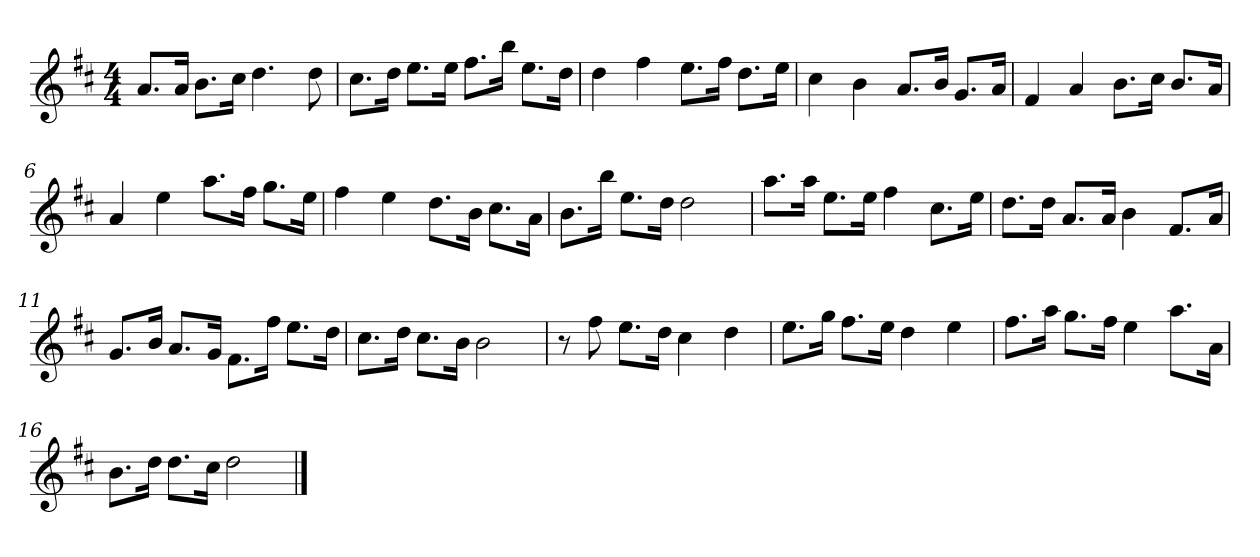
**kern
*part1
*staff1
*k[f#c#]
*M4/4
*MM120
=1
8.aL
16aJk
8.bL
16cc#Jk
4.dd
8dd
=2
8.cc#L
16ddJk
8.eeL
16eeJk
8.ff#L
16bbJk
8.eeL
16ddJk
=3
4dd
4ff#
8.eeL
16ff#Jk
8.ddL
16eeJk
=4
4cc#
4b
8.aL
16bJk
8.gL
16aJk
=5
4f#
4a
8.bL
16cc#Jk
8.bL
16aJk
=6
4a
4ee
8.aaL
16ff#Jk
8.ggL
16eeJk
=7
4ff#
4ee
8.ddL
16bJk
8.cc#L
16aJk
=8
8.bL
16bbJk
8.eeL
16ddJk
2dd
=9
8.aaL
16aaJk
8.eeL
16eeJk
4ff#
8.cc#L
16eeJk
=10
8.ddL
16ddJk
8.aL
16aJk
4b
8.f#L
16aJk
=11
8.gL
16bJk
8.aL
16gJk
8.f#L
16ff#Jk
8.eeL
16ddJk
=12
8.cc#L
16ddJk
8.cc#L
16bJk
2b
=13
8r
8ff#
8.eeL
16ddJk
4cc#
4dd
=14
8.eeL
16ggJk
8.ff#L
16eeJk
4dd
4ee
=15
8.ff#L
16aaJk
8.ggL
16ff#Jk
4ee
8.aaL
16aJk
=16
8.bL
16ddJk
8.ddL
16cc#Jk
2dd
==
*-
